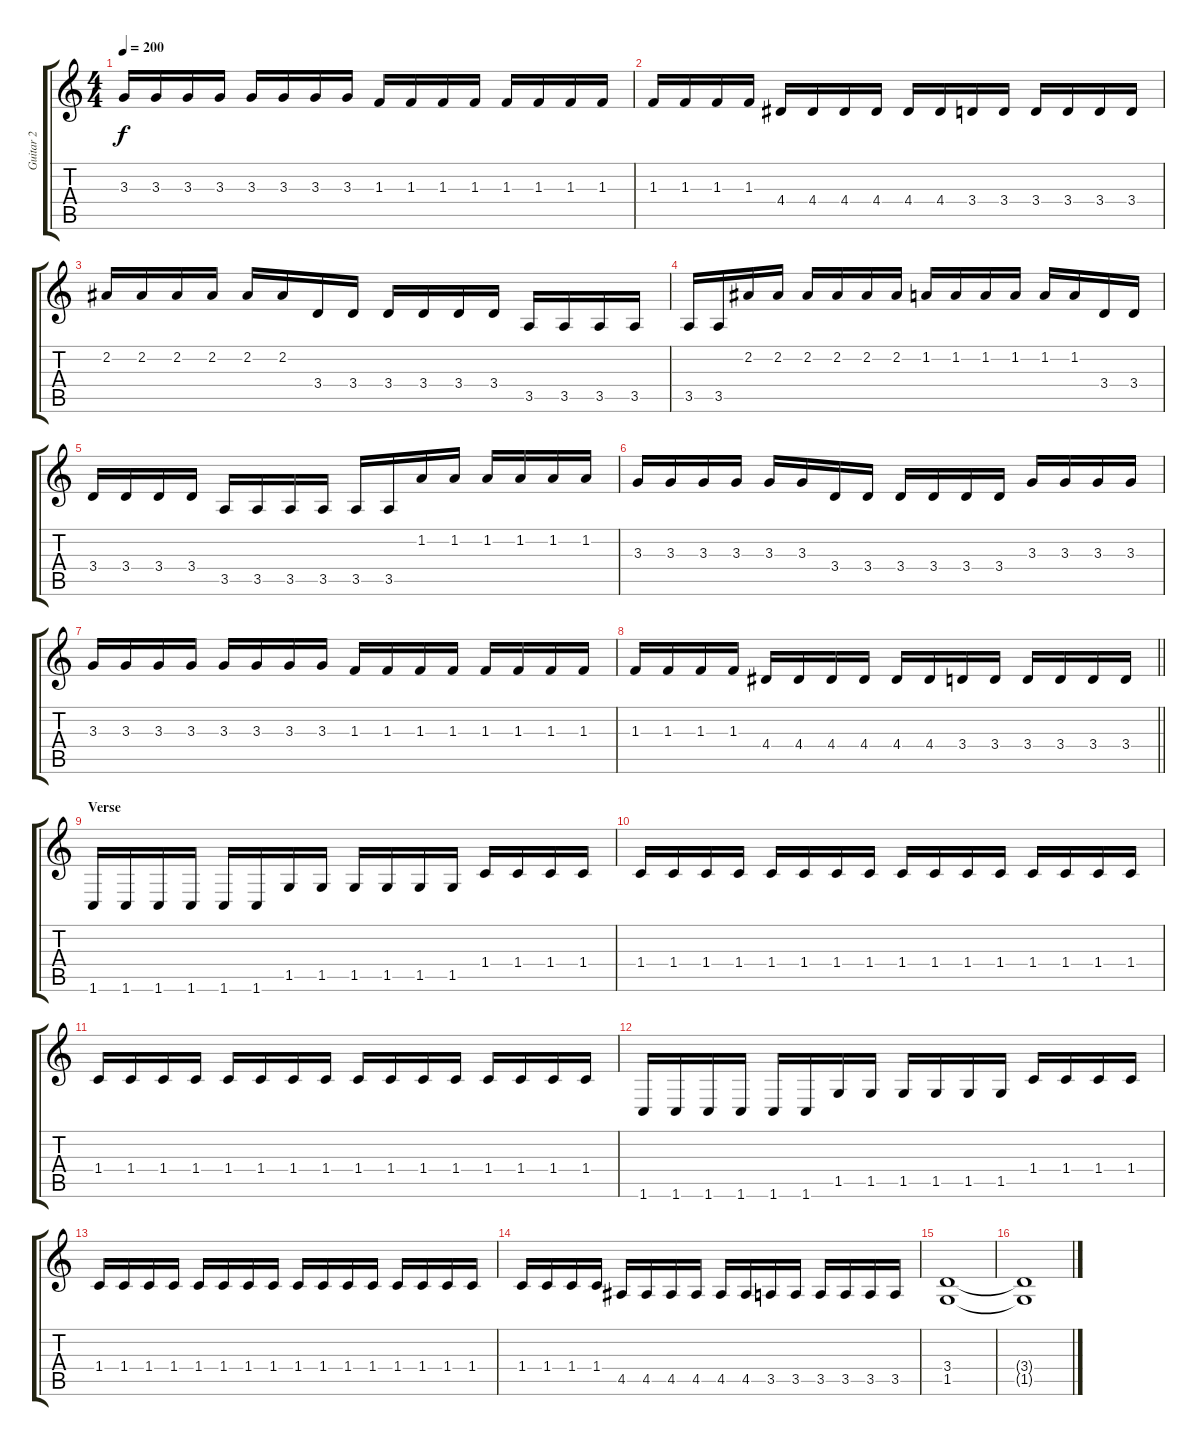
\track ("Guitar 2" "Guitar 2") {instrument distortionguitar}
\staff {score tabs}
\tuning (Db4 Ab3 E3 B2 Gb2 B1) {hide}
\ts (4 4)
\tempo 200
\clef g2
\ks c
3.3.16{dy f} 3.3.16 3.3.16 3.3.16 3.3.16 3.3.16 3.3.16 3.3.16 1.3.16 1.3.16 1.3.16 1.3.16 1.3.16 1.3.16 1.3.16 1.3.16 |
1.3.16 1.3.16 1.3.16 1.3.16 4.4.16 4.4.16 4.4.16 4.4.16 4.4.16 4.4.16 3.4.16 3.4.16 3.4.16 3.4.16 3.4.16 3.4.16 |
2.2.16 2.2.16 2.2.16 2.2.16 2.2.16 2.2.16 3.4.16 3.4.16 3.4.16 3.4.16 3.4.16 3.4.16 3.5.16 3.5.16 3.5.16 3.5.16 |
3.5.16 3.5.16 2.2.16 2.2.16 2.2.16 2.2.16 2.2.16 2.2.16 1.2.16 1.2.16 1.2.16 1.2.16 1.2.16 1.2.16 3.4.16 3.4.16 |
3.4.16 3.4.16 3.4.16 3.4.16 3.5.16 3.5.16 3.5.16 3.5.16 3.5.16 3.5.16 1.2.16 1.2.16 1.2.16 1.2.16 1.2.16 1.2.16 |
3.3.16 3.3.16 3.3.16 3.3.16 3.3.16 3.3.16 3.4.16 3.4.16 3.4.16 3.4.16 3.4.16 3.4.16 3.3.16 3.3.16 3.3.16 3.3.16 |
3.3.16 3.3.16 3.3.16 3.3.16 3.3.16 3.3.16 3.3.16 3.3.16 1.3.16 1.3.16 1.3.16 1.3.16 1.3.16 1.3.16 1.3.16 1.3.16 |
\barLineRight lightlight
1.3.16 1.3.16 1.3.16 1.3.16 4.4.16 4.4.16 4.4.16 4.4.16 4.4.16 4.4.16 3.4.16 3.4.16 3.4.16 3.4.16 3.4.16 3.4.16 |
\section ("" "Verse")
1.6.16 1.6.16 1.6.16 1.6.16 1.6.16 1.6.16 1.5.16 1.5.16 1.5.16 1.5.16 1.5.16 1.5.16 1.4.16 1.4.16 1.4.16 1.4.16 |
1.4.16 1.4.16 1.4.16 1.4.16 1.4.16 1.4.16 1.4.16 1.4.16 1.4.16 1.4.16 1.4.16 1.4.16 1.4.16 1.4.16 1.4.16 1.4.16 |
1.4.16 1.4.16 1.4.16 1.4.16 1.4.16 1.4.16 1.4.16 1.4.16 1.4.16 1.4.16 1.4.16 1.4.16 1.4.16 1.4.16 1.4.16 1.4.16 |
1.6.16 1.6.16 1.6.16 1.6.16 1.6.16 1.6.16 1.5.16 1.5.16 1.5.16 1.5.16 1.5.16 1.5.16 1.4.16 1.4.16 1.4.16 1.4.16 |
1.4.16 1.4.16 1.4.16 1.4.16 1.4.16 1.4.16 1.4.16 1.4.16 1.4.16 1.4.16 1.4.16 1.4.16 1.4.16 1.4.16 1.4.16 1.4.16 |
1.4.16 1.4.16 1.4.16 1.4.16 4.5.16 4.5.16 4.5.16 4.5.16 4.5.16 4.5.16 3.5.16 3.5.16 3.5.16 3.5.16 3.5.16 3.5.16 |
(3.4 1.5).1 |
(3.4{t} 1.5{t}).1
